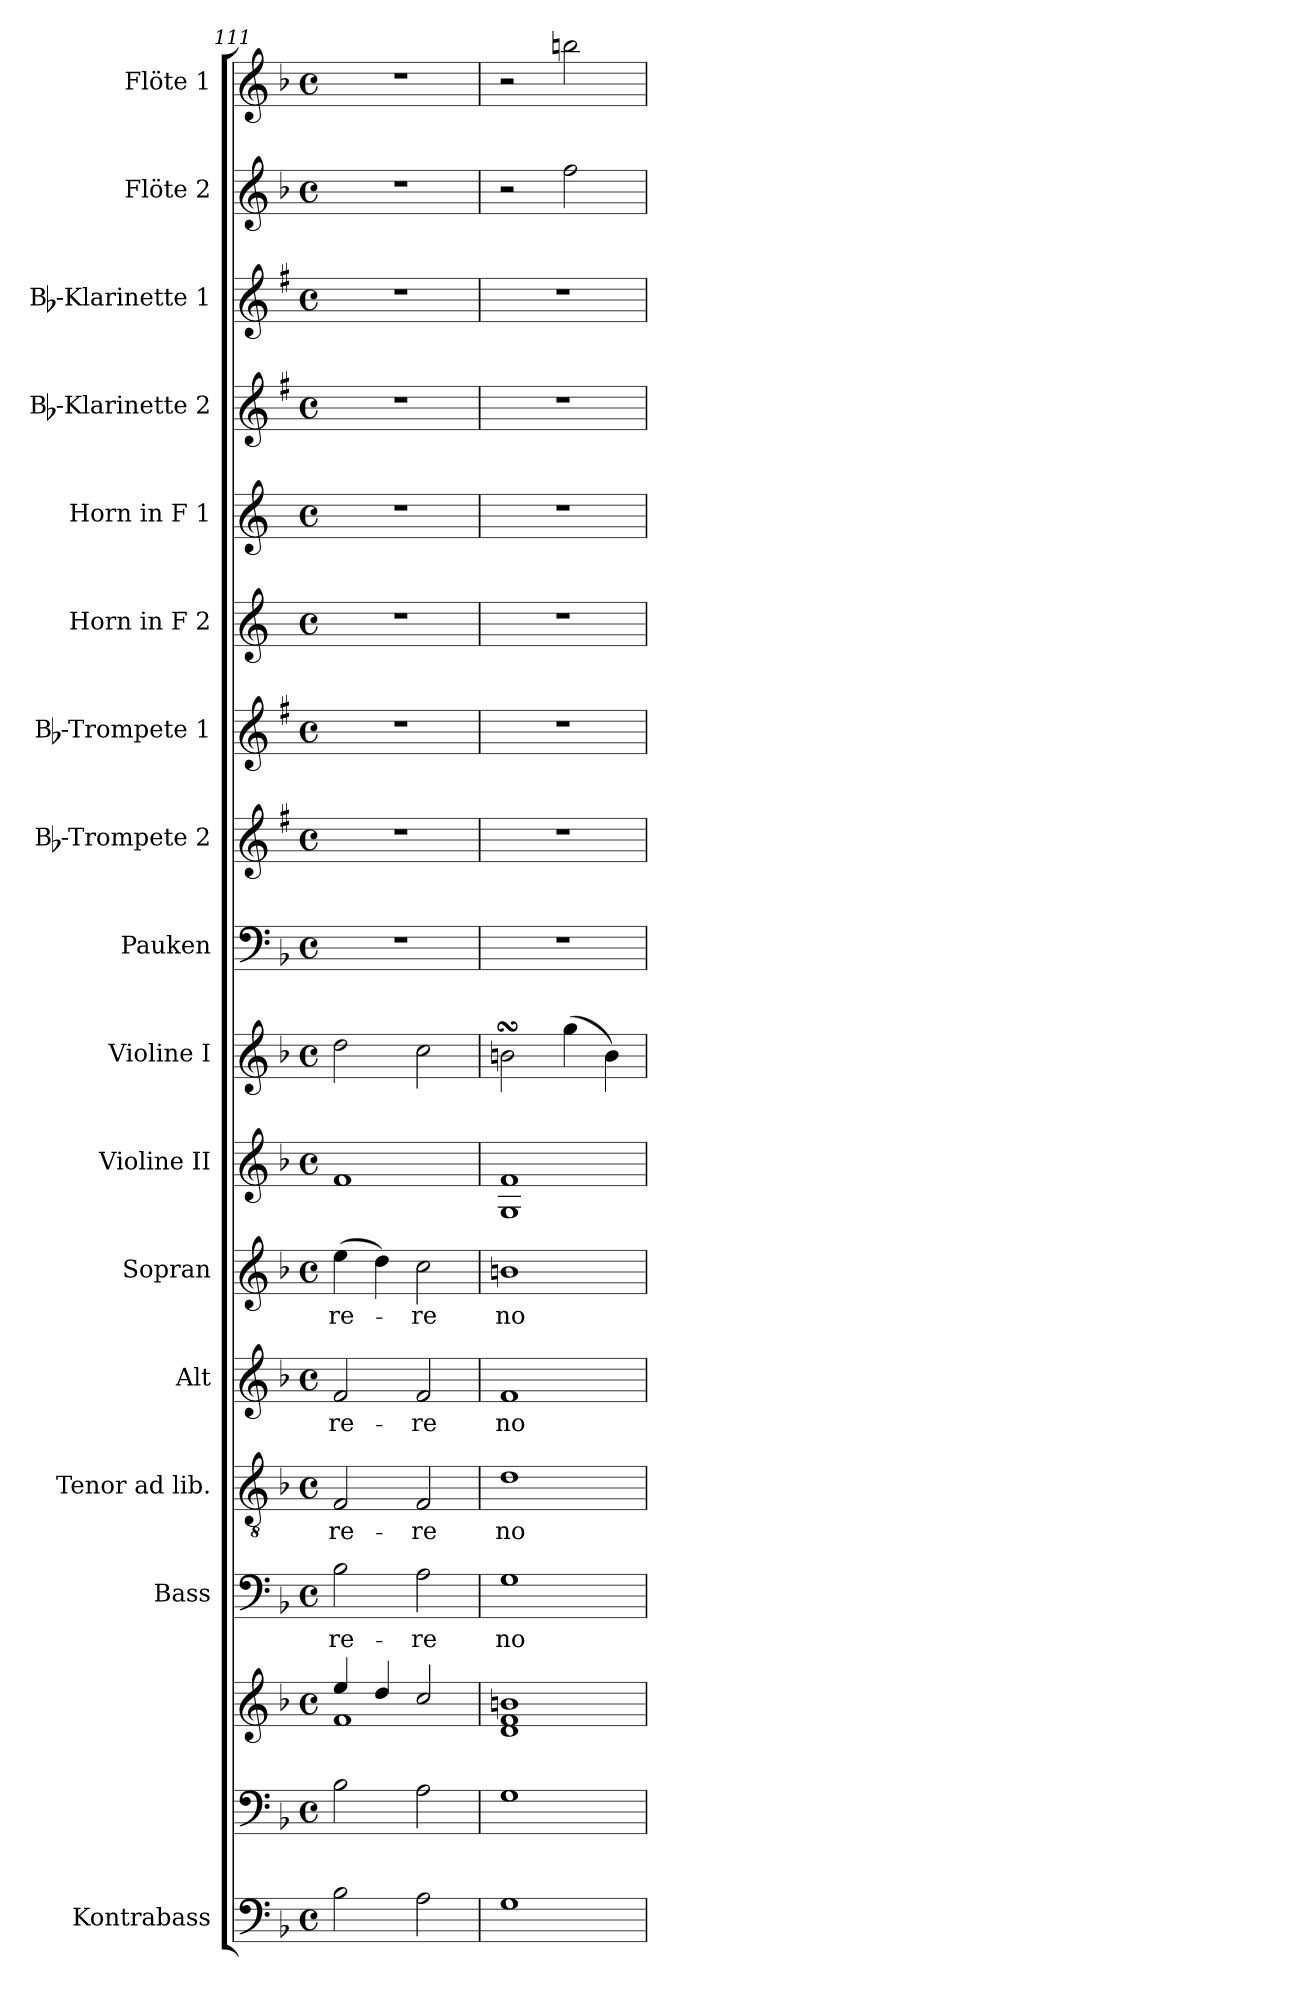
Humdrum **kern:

**kern	**kern	**kern	**kern	**text	**kern	**text	**kern	**text	**kern	**text	**kern	**kern	**kern	**kern	**kern	**kern	**kern	**kern	**kern	**kern	**kern
*part17	*part16	*part16	*part15	*part15	*part14	*part14	*part13	*part13	*part12	*part12	*part11	*part10	*part9	*part8	*part7	*part6	*part5	*part4	*part3	*part2	*part1
*staff18	*staff17	*staff16	*staff15	*staff15	*staff14	*staff14	*staff13	*staff13	*staff12	*staff12	*staff11	*staff10	*staff9	*staff8	*staff7	*staff6	*staff5	*staff4	*staff3	*staff2	*staff1
*I"Kontrabass	*	*	*I"Bass	*	*I"Tenor ad lib.	*	*I"Alt	*	*I"Sopran	*	*I"Violine II	*I"Violine I	*I"Pauken	*I"Bb-Trompete 2	*I"Bb-Trompete 1	*I"Horn in F 2	*I"Horn in F 1	*I"Bb-Klarinette 2	*I"Bb-Klarinette 1	*I"Flöte 2	*I"Flöte 1
*I'Kb.	*	*	*I'B.	*	*I'T.	*	*I'A.	*	*I'S.	*	*I'Vl. II	*I'Vl. I	*I'Pk.	*I'Bb Trp. 2	*I'Bb Trp. 1	*	*	*I'Bb Kl. 2	*I'Bb Kl. 1	*I'Fl. 2	*I'Fl. 1
*clefF4	*clefF4	*clefG2	*clefF4	*	*clefGv2	*	*clefG2	*	*clefG2	*	*clefG2	*clefG2	*clefF4	*clefG2	*clefG2	*clefG2	*clefG2	*clefG2	*clefG2	*clefG2	*clefG2
*ITrd7c12	*	*	*	*	*	*	*	*	*	*	*	*	*	*ITrd1c2	*ITrd1c2	*ITrd4c7	*ITrd4c7	*ITrd1c2	*ITrd1c2	*	*
*k[b-]	*k[b-]	*k[b-]	*k[b-]	*	*k[b-]	*	*k[b-]	*	*k[b-]	*	*k[b-]	*k[b-]	*k[b-]	*k[b-]	*k[b-]	*k[b-]	*k[b-]	*k[b-]	*k[b-]	*k[b-]	*k[b-]
*F:	*F:	*F:	*F:	*	*F:	*	*F:	*	*F:	*	*F:	*F:	*F:	*F:	*F:	*F:	*F:	*F:	*F:	*F:	*F:
*M4/4	*M4/4	*M4/4	*M4/4	*	*M4/4	*	*M4/4	*	*M4/4	*	*M4/4	*M4/4	*M4/4	*M4/4	*M4/4	*M4/4	*M4/4	*M4/4	*M4/4	*M4/4	*M4/4
*met(c)	*met(c)	*met(c)	*met(c)	*	*met(c)	*	*met(c)	*	*met(c)	*	*met(c)	*met(c)	*met(c)	*met(c)	*met(c)	*met(c)	*met(c)	*met(c)	*met(c)	*met(c)	*met(c)
=111	=111	=111	=111	=111	=111	=111	=111	=111	=111	=111	=111	=111	=111	=111	=111	=111	=111	=111	=111	=111	=111
*	*	*^	*	*	*	*	*	*	*	*	*	*	*	*	*	*	*	*	*	*	*
!	!	!	!	!	!LO:LY:b	!	!LO:LY:b	!	!LO:LY:b	!	!LO:LY:b	!	!	!	!	!	!	!	!	!	!	!
2BB-\	2B-\	4ee/	1f	2B-\	-re-	2F/	-re-	2f/	-re-	(>4ee\	-re-	1f	2dd\	1r	1r	1r	1r	1r	1r	1r	1r	1r
.	.	4dd/	.	.	.	.	.	.	.	4dd\)	.	.	.	.	.	.	.	.	.	.	.	.
!	!	!	!	!	!LO:LY:b	!	!LO:LY:b	!	!LO:LY:b	!	!LO:LY:b	!	!	!	!	!	!	!	!	!	!	!
2AA\	2A\	2cc/	.	2A\	-re	2F/	-re	2f/	-re	2cc\	-re	.	2cc\	.	.	.	.	.	.	.	.	.
*	*	*v	*v	*	*	*	*	*	*	*	*	*	*	*	*	*	*	*	*	*	*	*
=112	=112	=112	=112	=112	=112	=112	=112	=112	=112	=112	=112	=112	=112	=112	=112	=112	=112	=112	=112	=112	=112
!	!	!	!	!LO:LY:b	!	!LO:LY:b	!	!LO:LY:b	!	!LO:LY:b	!	!	!	!	!	!	!	!	!	!	!
1GG	1G	1d 1f 1bn	1G	no-	1d	no-	1f	no-	1bn	no-	1G 1f	2bnsSsS\	1r	1r	1r	1r	1r	1r	1r	2r	2r
.	.	.	.	.	.	.	.	.	.	.	.	(>4gg\	.	.	.	.	.	.	.	2ff\	2bbn\
.	.	.	.	.	.	.	.	.	.	.	.	4b\)	.	.	.	.	.	.	.	.	.
=	=	=	=	=	=	=	=	=	=	=	=	=	=	=	=	=	=	=	=	=	=
*-	*-	*-	*-	*-	*-	*-	*-	*-	*-	*-	*-	*-	*-	*-	*-	*-	*-	*-	*-	*-	*-
